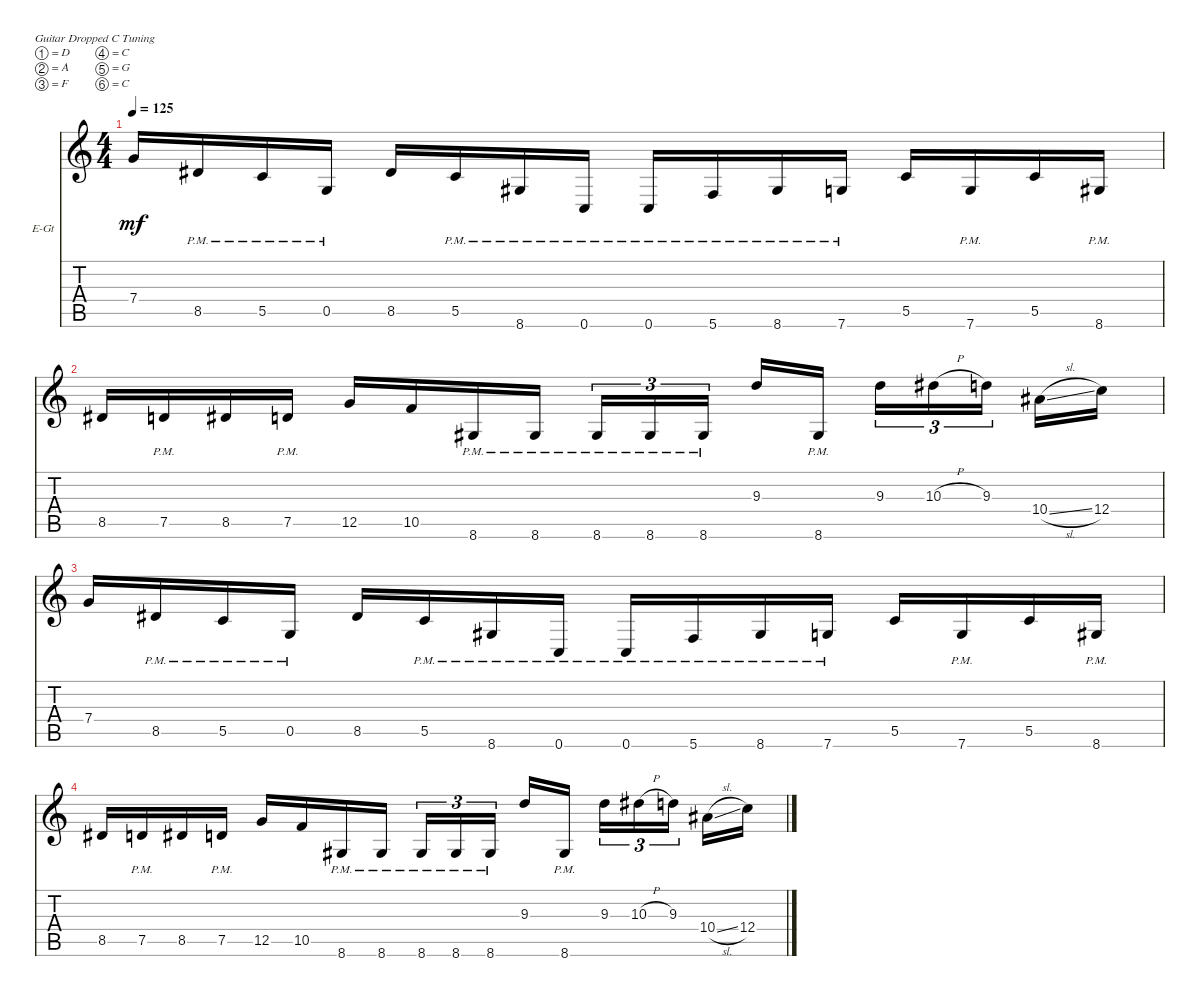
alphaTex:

\defaultSystemsLayout 4
\bracketExtendMode nobrackets
\firstSystemTrackNameOrientation horizontal
\otherSystemsTrackNameOrientation horizontal
\track ("Gajic Guitar" "E-Gt") {instrument distortionguitar}
\staff {score tabs}
\tuning (D4 A3 F3 C3 G2 C2)
\ts (4 4)
\tempo 125
\clef g2
\ks c
7.4.16{dy mf} 8.5{pm}.16 5.5{pm}.16 0.5{pm}.16 8.5.16 5.5{pm}.16 8.6{pm}.16 0.6{pm}.16 0.6{pm}.16 5.6{pm}.16 8.6{pm}.16 7.6{pm}.16 5.5.16 7.6{pm}.16 5.5.16 8.6{pm}.16 |
8.5.16 7.5{pm}.16 8.5.16 7.5{pm}.16 12.5.16 10.5.16 8.6{pm}.16 8.6{pm}.16 8.6{pm}.16{tu (3 2)} 8.6{pm}.16{tu (3 2)} 8.6{pm}.16{tu (3 2)} 9.3.16 8.6{pm}.16 9.3.16{tu (3 2)} 10.3{h}.16{tu (3 2)} 9.3.16{tu (3 2)} 10.4{sl}.16 12.4.16 |
7.4.16 8.5{pm}.16 5.5{pm}.16 0.5{pm}.16 8.5.16 5.5{pm}.16 8.6{pm}.16 0.6{pm}.16 0.6{pm}.16 5.6{pm}.16 8.6{pm}.16 7.6{pm}.16 5.5.16 7.6{pm}.16 5.5.16 8.6{pm}.16 |
8.5.16 7.5{pm}.16 8.5.16 7.5{pm}.16 12.5.16 10.5.16 8.6{pm}.16 8.6{pm}.16 8.6{pm}.16{tu (3 2)} 8.6{pm}.16{tu (3 2)} 8.6{pm}.16{tu (3 2)} 9.3.16 8.6{pm}.16 9.3.16{tu (3 2)} 10.3{h}.16{tu (3 2)} 9.3.16{tu (3 2)} 10.4{sl}.16 12.4.16
